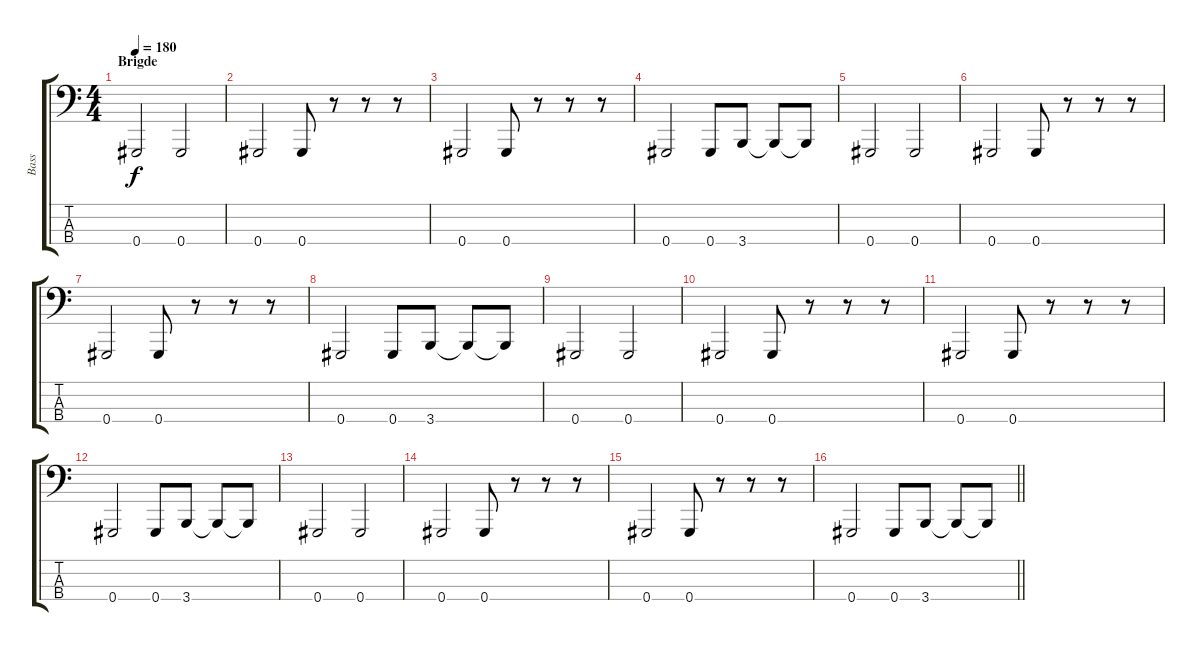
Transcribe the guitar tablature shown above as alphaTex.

\track ("Bass" "Bass") {instrument electricbassfinger}
\staff {score tabs}
\tuning (Db2 Ab1 Eb1 Ab0) {hide}
\ts (4 4)
\section ("" "Brigde")
\tempo 180
\clef f4
\ks c
0.4.2{dy f} 0.4.2 |
0.4.2 0.4.8 r.8 r.8 r.8 |
0.4.2 0.4.8 r.8 r.8 r.8 |
0.4.2 0.4.8 3.4.8 3.4{t}.8 3.4{t}.8 |
0.4.2 0.4.2 |
0.4.2 0.4.8 r.8 r.8 r.8 |
0.4.2 0.4.8 r.8 r.8 r.8 |
0.4.2 0.4.8 3.4.8 3.4{t}.8 3.4{t}.8 |
0.4.2 0.4.2 |
0.4.2 0.4.8 r.8 r.8 r.8 |
0.4.2 0.4.8 r.8 r.8 r.8 |
0.4.2 0.4.8 3.4.8 3.4{t}.8 3.4{t}.8 |
0.4.2 0.4.2 |
0.4.2 0.4.8 r.8 r.8 r.8 |
0.4.2 0.4.8 r.8 r.8 r.8 |
\barLineRight lightlight
0.4.2 0.4.8 3.4.8 3.4{t}.8 3.4{t}.8
